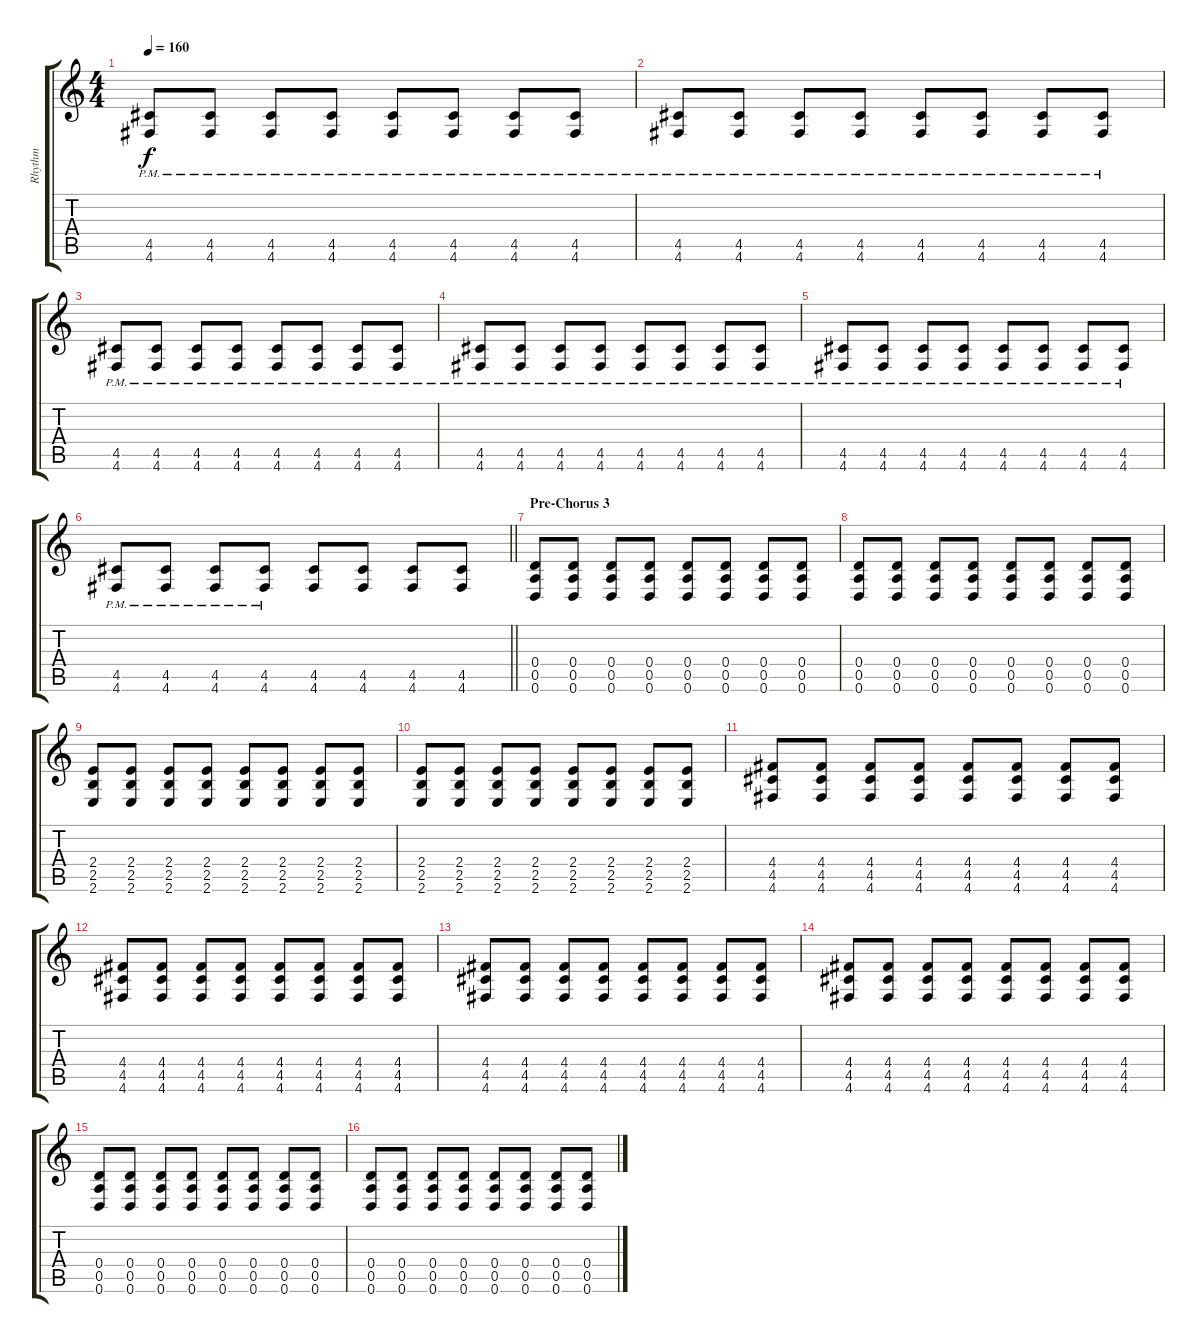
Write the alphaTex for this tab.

\track ("Rhythm" "Rhythm") {instrument distortionguitar}
\staff {score tabs}
\tuning (E4 B3 G3 D3 A2 D2) {hide}
\ts (4 4)
\tempo 160
\clef g2
\ks c
(4.5{pm} 4.6{pm}).8{dy f} (4.5{pm} 4.6{pm}).8 (4.5{pm} 4.6{pm}).8 (4.5{pm} 4.6{pm}).8 (4.5{pm} 4.6{pm}).8 (4.5{pm} 4.6{pm}).8 (4.5{pm} 4.6{pm}).8 (4.5{pm} 4.6{pm}).8 |
(4.5{pm} 4.6{pm}).8 (4.5{pm} 4.6{pm}).8 (4.5{pm} 4.6{pm}).8 (4.5{pm} 4.6{pm}).8 (4.5{pm} 4.6{pm}).8 (4.5{pm} 4.6{pm}).8 (4.5{pm} 4.6{pm}).8 (4.5{pm} 4.6{pm}).8 |
(4.5{pm} 4.6{pm}).8 (4.5{pm} 4.6{pm}).8 (4.5{pm} 4.6{pm}).8 (4.5{pm} 4.6{pm}).8 (4.5{pm} 4.6{pm}).8 (4.5{pm} 4.6{pm}).8 (4.5{pm} 4.6{pm}).8 (4.5{pm} 4.6{pm}).8 |
(4.5{pm} 4.6{pm}).8 (4.5{pm} 4.6{pm}).8 (4.5{pm} 4.6{pm}).8 (4.5{pm} 4.6{pm}).8 (4.5{pm} 4.6{pm}).8 (4.5{pm} 4.6{pm}).8 (4.5{pm} 4.6{pm}).8 (4.5{pm} 4.6{pm}).8 |
(4.5{pm} 4.6{pm}).8 (4.5{pm} 4.6{pm}).8 (4.5{pm} 4.6{pm}).8 (4.5{pm} 4.6{pm}).8 (4.5{pm} 4.6{pm}).8 (4.5{pm} 4.6{pm}).8 (4.5{pm} 4.6{pm}).8 (4.5{pm} 4.6{pm}).8 |
\barLineRight lightlight
(4.5{pm} 4.6{pm}).8 (4.5{pm} 4.6{pm}).8 (4.5{pm} 4.6{pm}).8 (4.5{pm} 4.6{pm}).8 (4.5 4.6).8 (4.5 4.6).8 (4.5 4.6).8 (4.5 4.6).8 |
\section ("" "Pre-Chorus 3")
(0.4 0.5 0.6).8 (0.4 0.5 0.6).8 (0.4 0.5 0.6).8 (0.4 0.5 0.6).8 (0.4 0.5 0.6).8 (0.4 0.5 0.6).8 (0.4 0.5 0.6).8 (0.4 0.5 0.6).8 |
(0.4 0.5 0.6).8 (0.4 0.5 0.6).8 (0.4 0.5 0.6).8 (0.4 0.5 0.6).8 (0.4 0.5 0.6).8 (0.4 0.5 0.6).8 (0.4 0.5 0.6).8 (0.4 0.5 0.6).8 |
(2.4 2.5 2.6).8 (2.4 2.5 2.6).8 (2.4 2.5 2.6).8 (2.4 2.5 2.6).8 (2.4 2.5 2.6).8 (2.4 2.5 2.6).8 (2.4 2.5 2.6).8 (2.4 2.5 2.6).8 |
(2.4 2.5 2.6).8 (2.4 2.5 2.6).8 (2.4 2.5 2.6).8 (2.4 2.5 2.6).8 (2.4 2.5 2.6).8 (2.4 2.5 2.6).8 (2.4 2.5 2.6).8 (2.4 2.5 2.6).8 |
(4.4 4.5 4.6).8 (4.4 4.5 4.6).8 (4.4 4.5 4.6).8 (4.4 4.5 4.6).8 (4.4 4.5 4.6).8 (4.4 4.5 4.6).8 (4.4 4.5 4.6).8 (4.4 4.5 4.6).8 |
(4.4 4.5 4.6).8 (4.4 4.5 4.6).8 (4.4 4.5 4.6).8 (4.4 4.5 4.6).8 (4.4 4.5 4.6).8 (4.4 4.5 4.6).8 (4.4 4.5 4.6).8 (4.4 4.5 4.6).8 |
(4.4 4.5 4.6).8 (4.4 4.5 4.6).8 (4.4 4.5 4.6).8 (4.4 4.5 4.6).8 (4.4 4.5 4.6).8 (4.4 4.5 4.6).8 (4.4 4.5 4.6).8 (4.4 4.5 4.6).8 |
(4.4 4.5 4.6).8 (4.4 4.5 4.6).8 (4.4 4.5 4.6).8 (4.4 4.5 4.6).8 (4.4 4.5 4.6).8 (4.4 4.5 4.6).8 (4.4 4.5 4.6).8 (4.4 4.5 4.6).8 |
(0.4 0.5 0.6).8 (0.4 0.5 0.6).8 (0.4 0.5 0.6).8 (0.4 0.5 0.6).8 (0.4 0.5 0.6).8 (0.4 0.5 0.6).8 (0.4 0.5 0.6).8 (0.4 0.5 0.6).8 |
(0.4 0.5 0.6).8 (0.4 0.5 0.6).8 (0.4 0.5 0.6).8 (0.4 0.5 0.6).8 (0.4 0.5 0.6).8 (0.4 0.5 0.6).8 (0.4 0.5 0.6).8 (0.4 0.5 0.6).8
